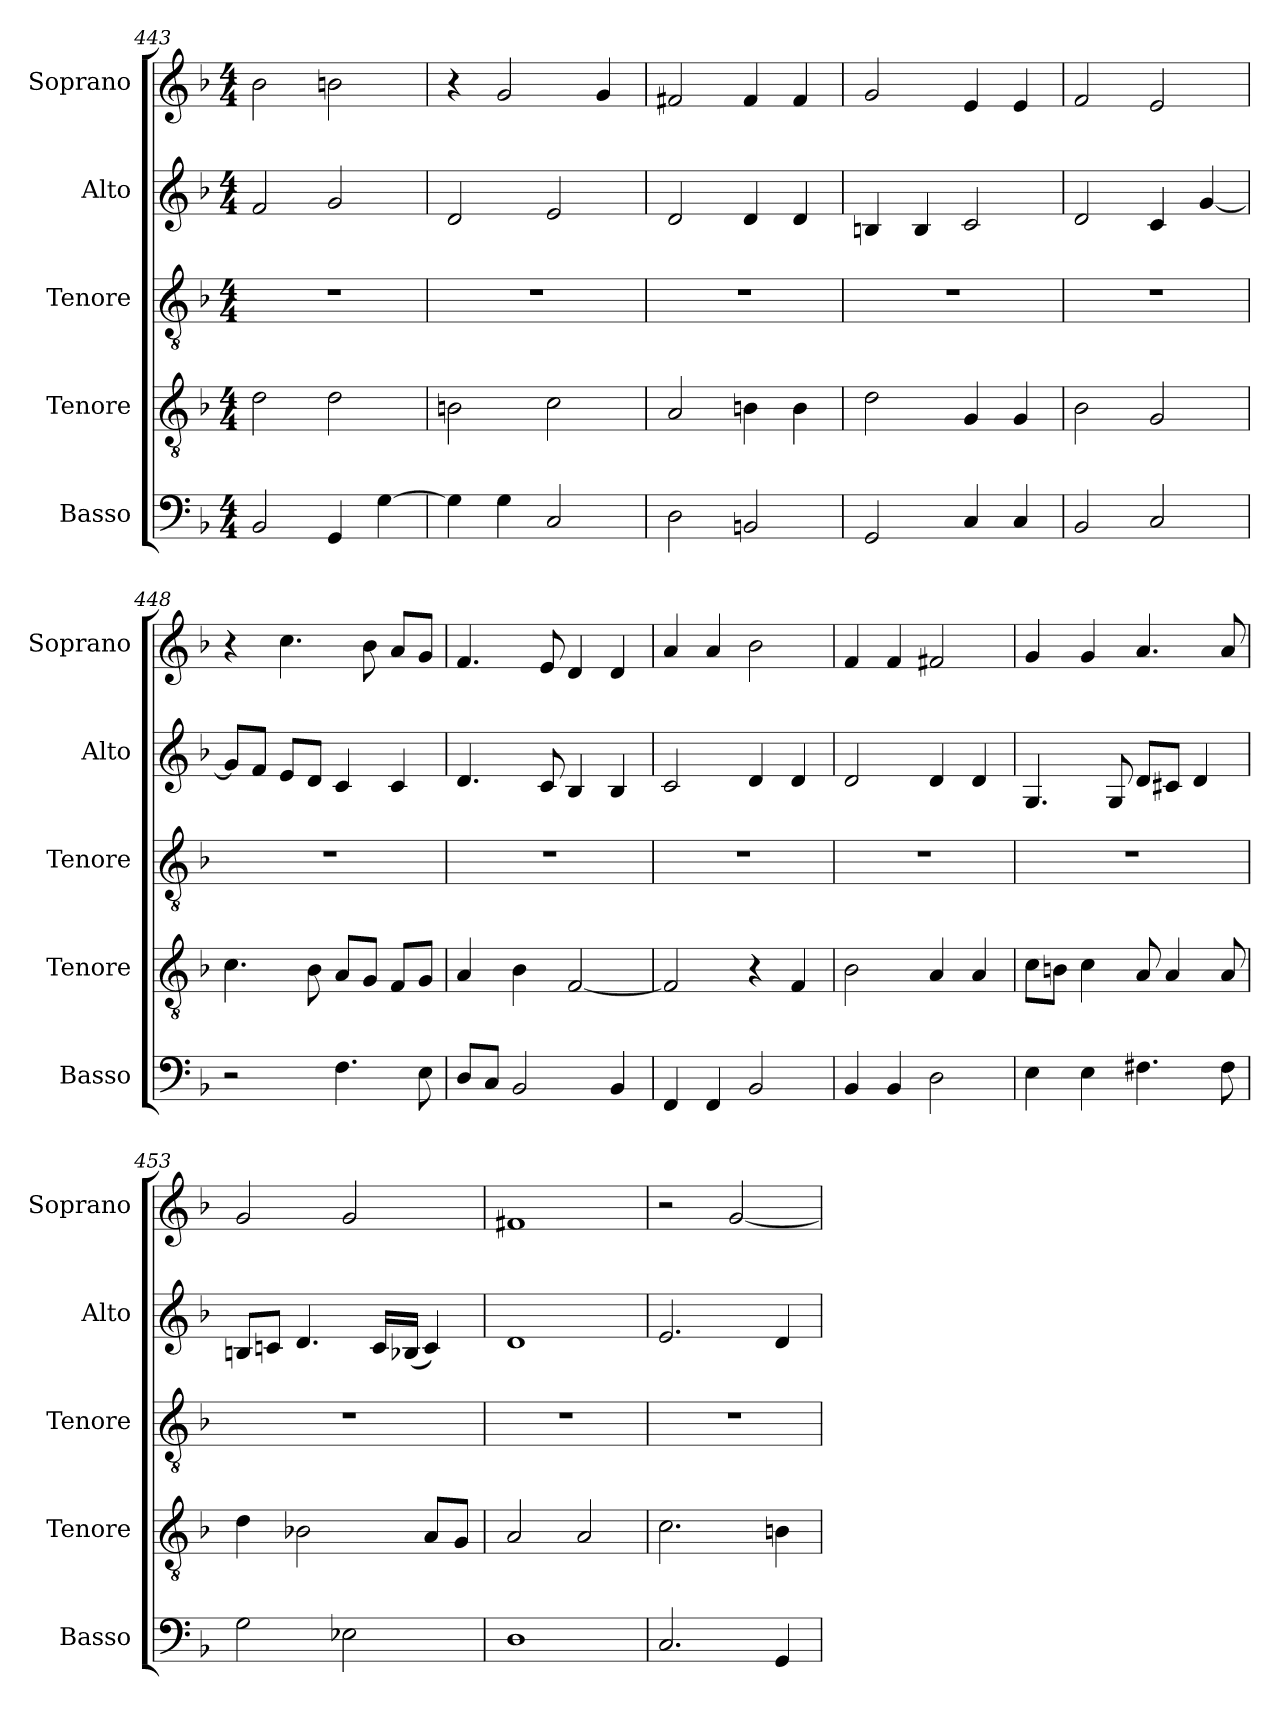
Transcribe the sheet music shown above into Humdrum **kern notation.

**kern	**kern	**kern	**kern	**kern
*part5	*part4	*part3	*part2	*part1
*staff5	*staff4	*staff3	*staff2	*staff1
*I"Basso	*I"Tenore	*I"Tenore	*I"Alto	*I"Soprano
*I'Basso	*I'Tenore	*I'Tenore	*I'Alto	*I'Soprano
*clefF4	*clefGv2	*clefGv2	*clefG2	*clefG2
*k[b-]	*k[b-]	*k[b-]	*k[b-]	*k[b-]
*F:	*F:	*F:	*F:	*F:
*M4/4	*M4/4	*M4/4	*M4/4	*M4/4
=443	=443	=443	=443	=443
2BB-/	2d\	1r	2f/	2b-\
4GG/	2d\	.	2g/	2bn\
[>4G\	.	.	.	.
=444	=444	=444	=444	=444
4G\]	2Bn\	1r	2d/	4r
4G\	.	.	.	2g/
2C/	2c\	.	2e/	.
.	.	.	.	4g/
=445	=445	=445	=445	=445
2D\	2A/	1r	2d/	2f#X/
2BBn/	4Bn\	.	4d/	4f#/
.	4B\	.	4d/	4f#/
=446	=446	=446	=446	=446
2GG/	2d\	1r	4Bn/	2g/
.	.	.	4B/	.
4C/	4G/	.	2c/	4e/
4C/	4G/	.	.	4e/
=447	=447	=447	=447	=447
2BB-/	2B-\	1r	2d/	2f/
2C/	2G/	.	4c/	2e/
.	.	.	[<4g/	.
=448	=448	=448	=448	=448
2r	4.c\	1r	8g/L]	4r
.	.	.	8f/J	.
.	.	.	8e/L	4.cc\
.	8B-\	.	8d/J	.
4.F\	8A/L	.	4c/	.
.	8G/J	.	.	8b-\
.	8F/L	.	4c/	8a/L
8E\	8G/J	.	.	8g/J
=449	=449	=449	=449	=449
8D/L	4A/	1r	4.d/	4.f/
8C/J	.	.	.	.
2BB-/	4B-\	.	.	.
.	.	.	8c/	8e/
.	[>2F/	.	4B-/	4d/
4BB-/	.	.	4B-/	4d/
!!LO:LB:g=z
=450	=450	=450	=450	=450
4FF/	2F/]	1r	2c/	4a/
4FF/	.	.	.	4a/
2BB-/	4r	.	4d/	2b-\
.	4F/	.	4d/	.
=451	=451	=451	=451	=451
4BB-/	2B-\	1r	2d/	4f/
4BB-/	.	.	.	4f/
2D\	4A/	.	4d/	2f#X/
.	4A/	.	4d/	.
=452	=452	=452	=452	=452
4E\	8c\L	1r	4.G/	4g/
.	8Bn\J	.	.	.
4E\	4c\	.	.	4g/
.	.	.	8G/	.
4.F#X\	8A/	.	8d/L	4.a/
.	4A/	.	8c#X/J	.
.	.	.	4d/	.
8F#\	8A/	.	.	8a/
=453	=453	=453	=453	=453
2G\	4d\	1r	8Bn/L	2g/
.	.	.	8cn/J	.
.	2B-X\	.	4.d/	.
2E-X\	.	.	.	2g/
.	.	.	16c/LL	.
.	.	.	(16B-/JJ	.
.	8A/L	.	4c/)	.
.	8G/J	.	.	.
=454	=454	=454	=454	=454
1D	2A/	1r	1d	1f#X
.	2A/	.	.	.
=455	=455	=455	=455	=455
2.C/	2.c\	1r	2.e/	2r
.	.	.	.	[<2g/
4GG/	4Bn\	.	4d/	.
=	=	=	=	=
*-	*-	*-	*-	*-
